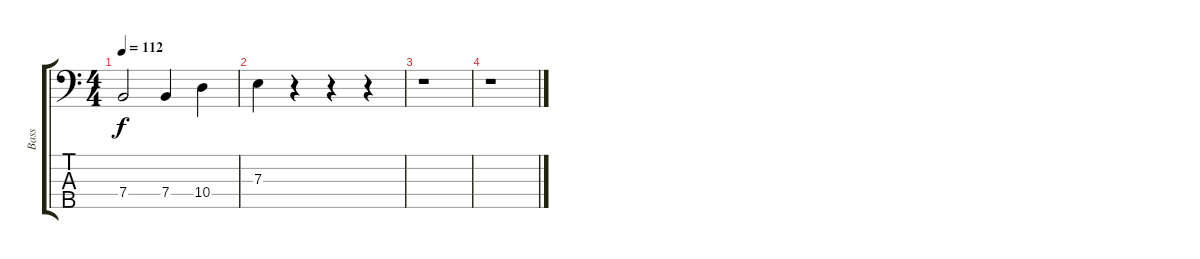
\track ("Bass" "Bass") {instrument electricbasspick}
\staff {score tabs}
\tuning (G2 D2 A1 E1 B0) {hide}
\ts (4 4)
\tempo 112
\clef f4
\ks c
7.4.2{dy f} 7.4.4 10.4.4 |
7.3.4 r.4 r.4 r.4 |
r.1 |
r.1
